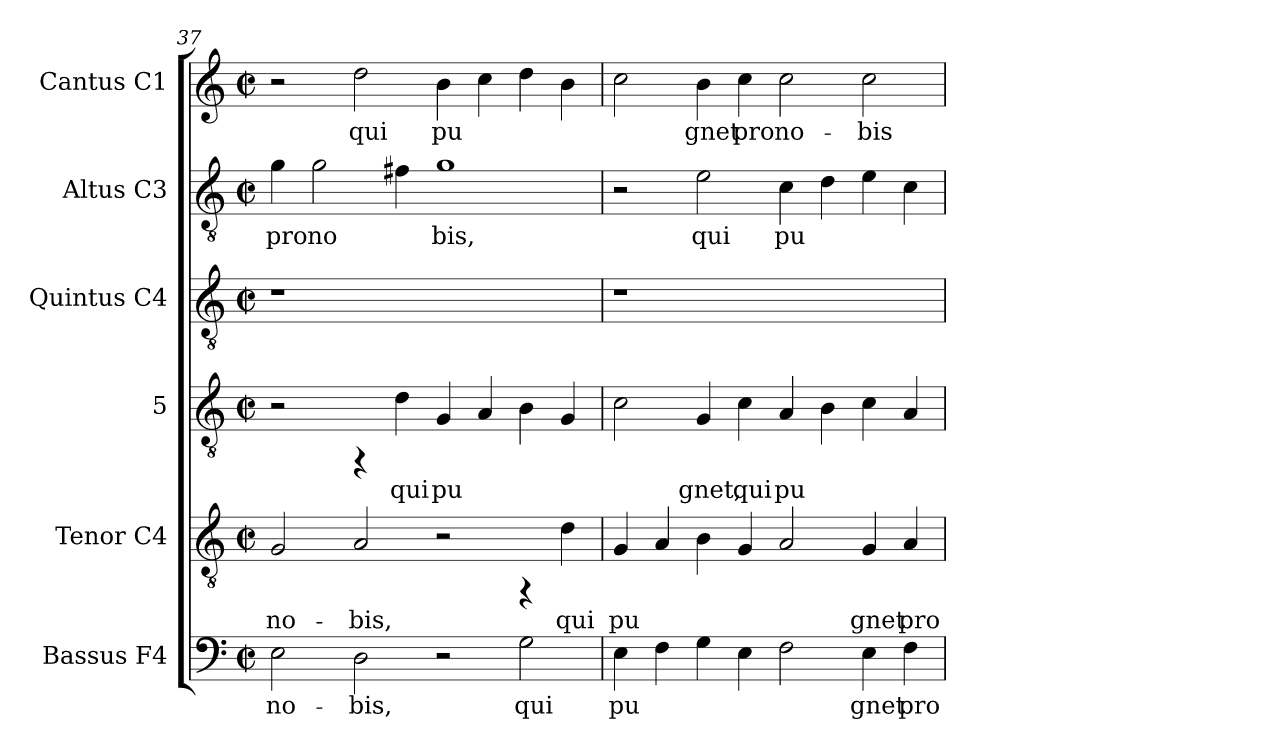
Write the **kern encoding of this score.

**kern	**text	**kern	**text	**kern	**text	**kern	**kern	**text	**kern	**text
*part6	*part6	*part5	*part5	*part4	*part4	*part3	*part2	*part2	*part1	*part1
*staff6	*staff6	*staff5	*staff5	*staff4	*staff4	*staff3	*staff2	*staff2	*staff1	*staff1
*I"Bassus  F4	*	*I"Tenor  C4	*	*I"5	*	*I"Quintus  C4	*I"Altus  C3	*	*I"Cantus  C1	*
*I'B	*	*I'T	*	*	*	*	*I'A	*	*I'C	*
!!LO:LB:g=z
*clefF4	*	*clefGv2	*	*clefGv2	*	*clefGv2	*clefGv2	*	*clefG2	*
*k[]	*	*k[]	*	*k[]	*	*k[]	*k[]	*	*k[]	*
*C:	*	*C:	*	*C:	*	*C:	*C:	*	*C:	*
*M2/2	*	*M2/2	*	*M2/2	*	*M2/2	*M2/2	*	*M2/2	*
*met(c|)	*	*met(c|)	*	*met(c|)	*	*met(c|)	*met(c|)	*	*met(c|)	*
=37	=37	=37	=37	=37	=37	=37	=37	=37	=37	=37
!	!LO:LY:b:cj	!	!LO:LY:b:cj	!	!	!	!	!LO:LY:b:cj	!	!
2E\	no-	2G/	no-	2r	.	1r	4g\	pro	2r	.
!	!	!	!	!	!	!	!	!LO:LY:b:cj	!	!
.	.	.	.	.	.	.	2g\	no-	.	.
!	!LO:LY:b:cj	!	!LO:LY:b:cj	!	!	!	!	!	!	!LO:LY:b:cj
2D\	-bis,	2A/	-bis,	4rFF	.	.	.	.	2dd\	qui
!	!	!	!	!	!LO:LY:b:cj	!	!	!LO:LY:b:cj	!	!
.	.	.	.	4d\	qui	.	4f#X\	--	.	.
!	!	!	!	!	!LO:LY:b:cj	!	!	!LO:LY:b:cj	!	!LO:LY:b:cj
2r	.	2r	.	4G/	pu-	1ryy	1g	-bis,	4b\	pu-
!	!	!	!	!	!LO:LY:b:cj	!	!	!	!	!LO:LY:b:cj
.	.	.	.	4A/	--	.	.	.	4cc\	--
!	!LO:LY:b:cj	!	!	!	!LO:LY:b:cj	!	!	!	!	!LO:LY:b:cj
2G\	qui	4rFF	.	4B\	--	.	.	.	4dd\	--
!	!	!	!LO:LY:b:cj	!	!LO:LY:b:cj	!	!	!	!	!LO:LY:b:cj
.	.	4d\	qui	4G/	--	.	.	.	4b\	--
=38	=38	=38	=38	=38	=38	=38	=38	=38	=38	=38
!	!LO:LY:b:cj	!	!LO:LY:b:cj	!	!LO:LY:b:cj	!	!	!	!	!LO:LY:b:cj
4E\	pu-	4G/	pu-	2c\	--	1r	2r	.	2cc\	--
!	!LO:LY:b:cj	!	!LO:LY:b:cj	!	!	!	!	!	!	!
4F\	--	4A/	--	.	.	.	.	.	.	.
!	!LO:LY:b:cj	!	!LO:LY:b:cj	!	!LO:LY:b:cj	!	!	!LO:LY:b:cj	!	!LO:LY:b:cj
4G\	--	4B\	--	4G/	-gnet,	.	2e\	qui	4b\	-gnet
!	!LO:LY:b:cj	!	!LO:LY:b:cj	!	!LO:LY:b:cj	!	!	!	!	!LO:LY:b:cj
4E\	--	4G/	--	4c\	qui	.	.	.	4cc\	pro
!	!LO:LY:b:cj	!	!LO:LY:b:cj	!	!LO:LY:b:cj	!	!	!LO:LY:b:cj	!	!LO:LY:b:cj
2F\	--	2A/	--	4A/	pu-	1ryy	4c\	pu-	2cc\	no-
!	!	!	!	!	!LO:LY:b:cj	!	!	!LO:LY:b:cj	!	!
.	.	.	.	4B\	--	.	4d\	--	.	.
!	!LO:LY:b:cj	!	!LO:LY:b:cj	!	!LO:LY:b:cj	!	!	!LO:LY:b:cj	!	!LO:LY:b:cj
4E\	-gnet	4G/	-gnet	4c\	--	.	4e\	--	2cc\	-bis
!	!LO:LY:b:cj	!	!LO:LY:b:cj	!	!LO:LY:b:cj	!	!	!LO:LY:b:cj	!	!
4F\	pro	4A/	pro	4A/	--	.	4c\	--	.	.
=	=	=	=	=	=	=	=	=	=	=
*-	*-	*-	*-	*-	*-	*-	*-	*-	*-	*-
